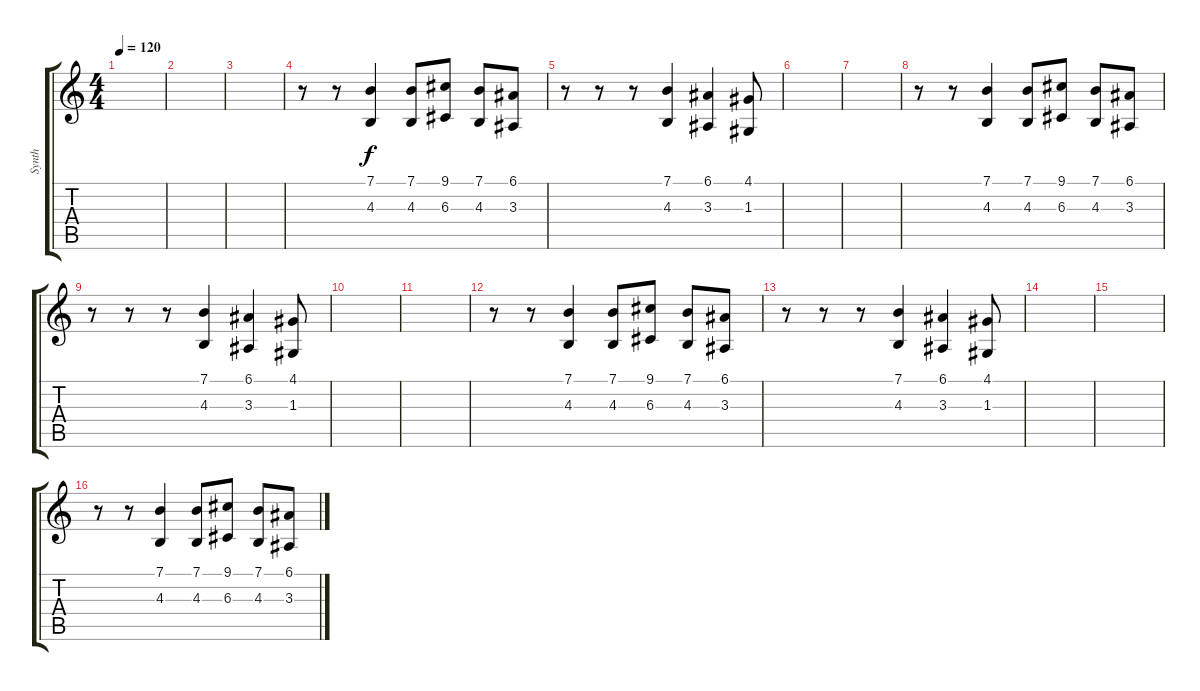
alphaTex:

\track ("Synth" "Synth") {instrument lead2sawtooth}
\staff {score tabs}
\tuning (E4 B3 G3 D3 A2 E2) {hide}
\ts (4 4)
\tempo 120
\clef g2
\ks c
|
|
|
r.8 r.8 (7.1 4.3).4 (7.1 4.3).8 (9.1 6.3).8 (7.1 4.3).8 (6.1 3.3).8 |
r.8 r.8 r.8 (7.1 4.3).4 (6.1 3.3).4 (4.1 1.3).8 |
|
|
r.8 r.8 (7.1 4.3).4 (7.1 4.3).8 (9.1 6.3).8 (7.1 4.3).8 (6.1 3.3).8 |
r.8 r.8 r.8 (7.1 4.3).4 (6.1 3.3).4 (4.1 1.3).8 |
|
|
r.8 r.8 (7.1 4.3).4 (7.1 4.3).8 (9.1 6.3).8 (7.1 4.3).8 (6.1 3.3).8 |
r.8 r.8 r.8 (7.1 4.3).4 (6.1 3.3).4 (4.1 1.3).8 |
|
|
r.8 r.8 (7.1 4.3).4 (7.1 4.3).8 (9.1 6.3).8 (7.1 4.3).8 (6.1 3.3).8
